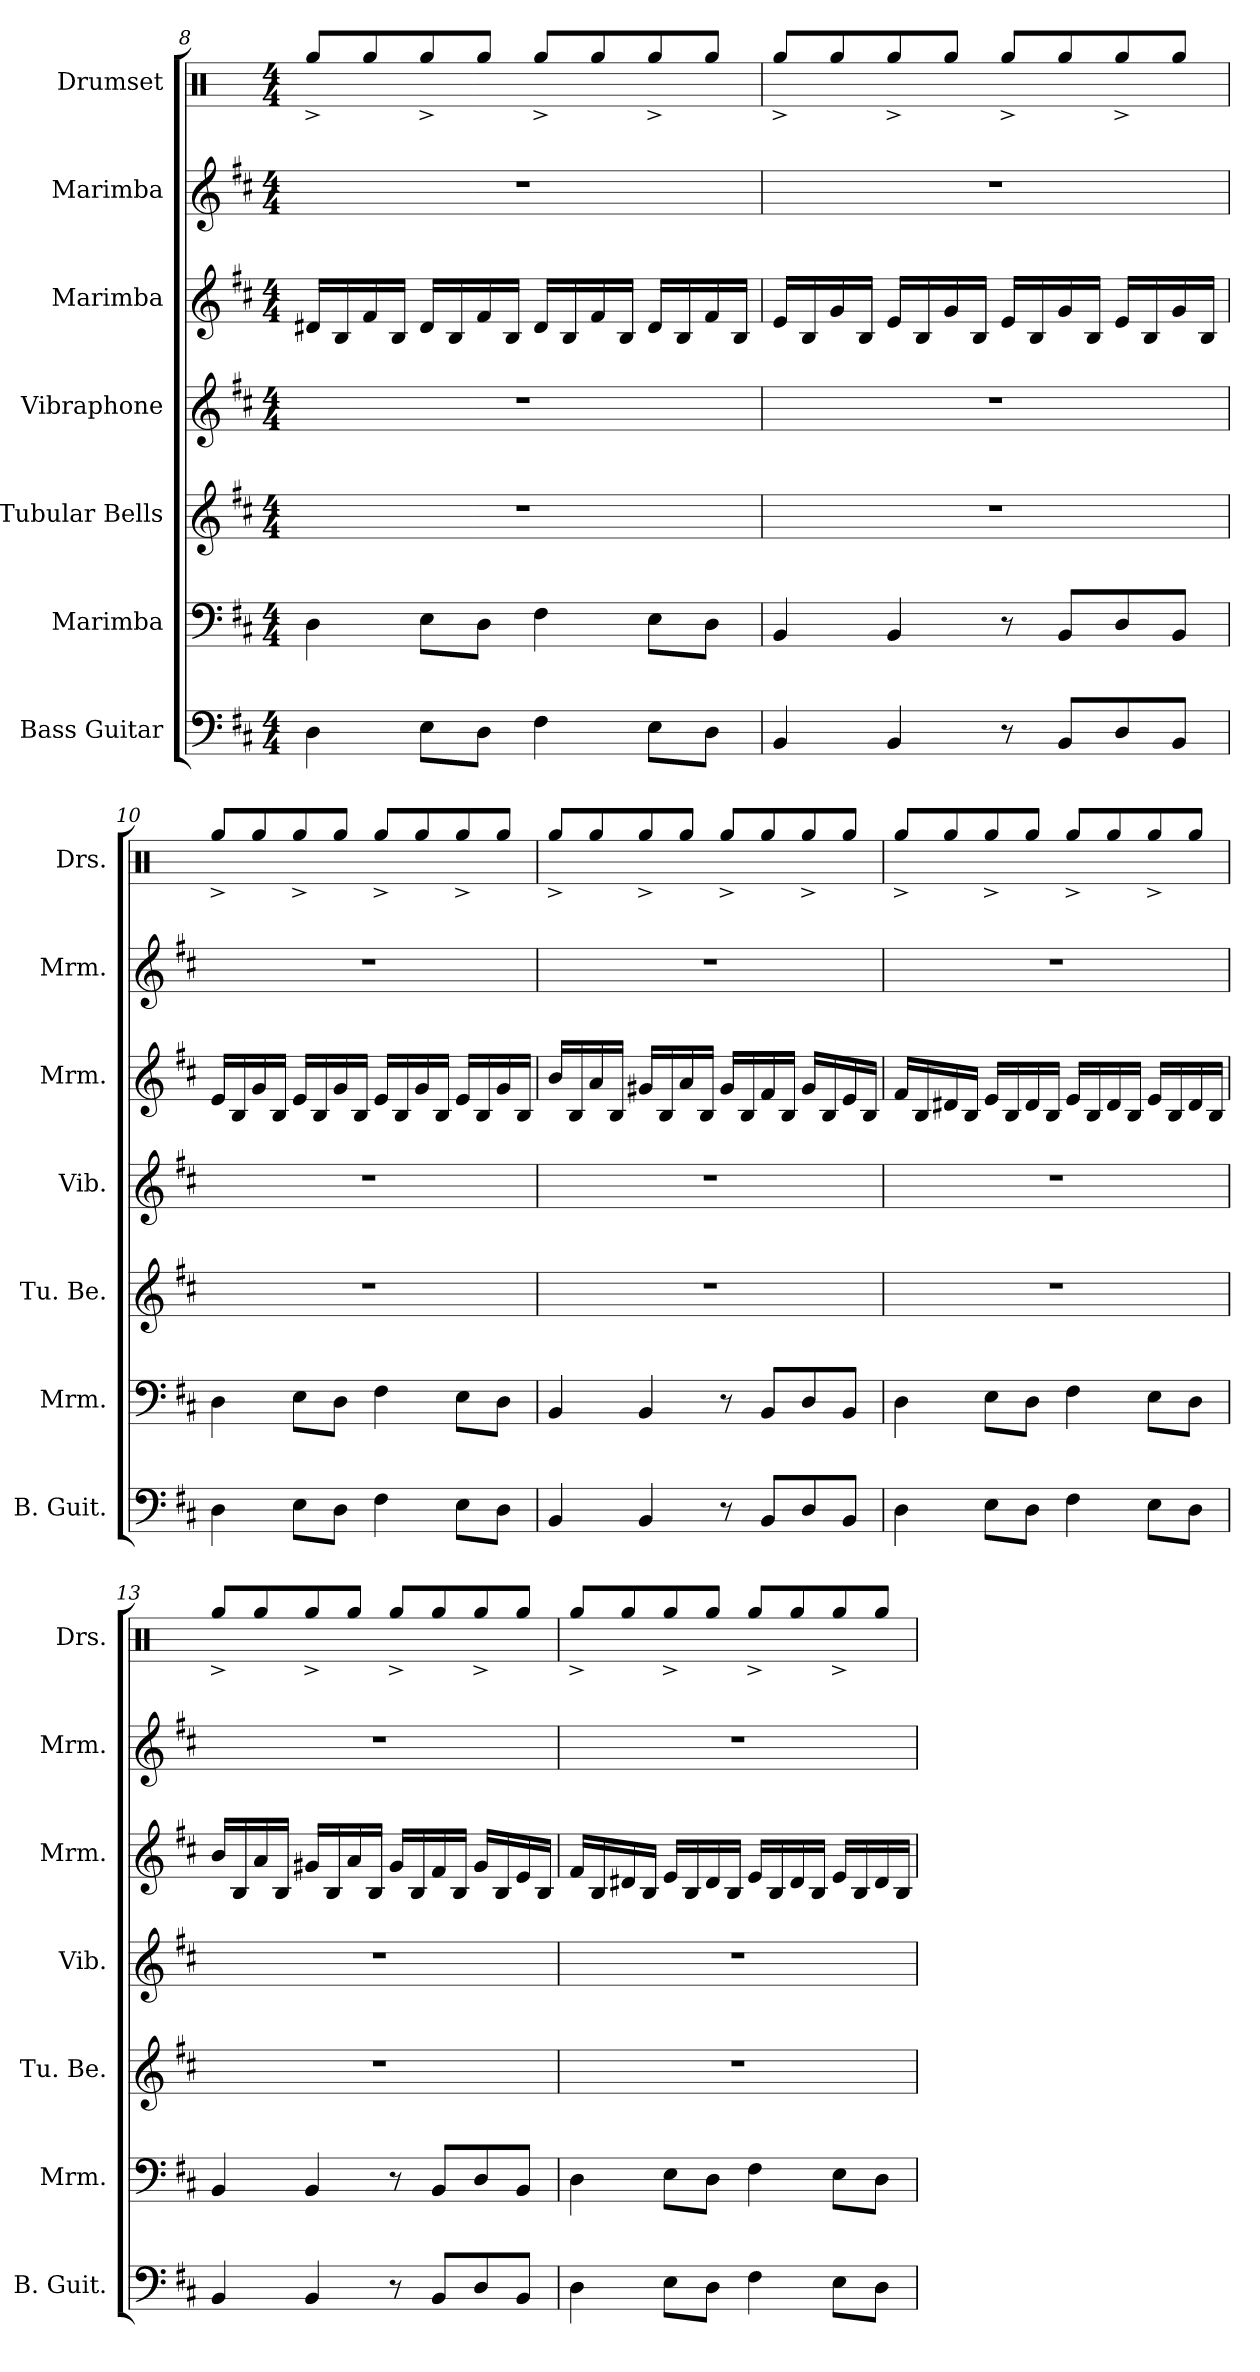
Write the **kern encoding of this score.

**kern	**kern	**kern	**kern	**kern	**kern	**kern
*part7	*part6	*part5	*part4	*part3	*part2	*part1
*staff7	*staff6	*staff5	*staff4	*staff3	*staff2	*staff1
*I"Bass Guitar	*I"Marimba	*I"Tubular Bells	*I"Vibraphone	*I"Marimba	*I"Marimba	*I"Drumset
*I'B. Guit.	*I'Mrm.	*I'Tu. Be.	*I'Vib.	*I'Mrm.	*I'Mrm.	*I'Drs.
*clefF4	*clefF4	*clefG2	*clefG2	*clefG2	*clefG2	*clefX
*ITrd7c12	*	*	*	*	*	*
*k[f#c#]	*k[f#c#]	*k[f#c#]	*k[f#c#]	*k[f#c#]	*k[f#c#]	*k[]
*M4/4	*M4/4	*M4/4	*M4/4	*M4/4	*M4/4	*M4/4
=8	=8	=8	=8	=8	=8	=8
4DD\	4D\	1r	1r	16d#X/LL	1r	8Rgg^/L
.	.	.	.	16B/	.	.
.	.	.	.	16f#/	.	8Rgg/
.	.	.	.	16B/JJ	.	.
8EE\L	8E\L	.	.	16d#/LL	.	8Rgg^/
.	.	.	.	16B/	.	.
8DD\J	8D\J	.	.	16f#/	.	8Rgg/J
.	.	.	.	16B/JJ	.	.
4FF#\	4F#\	.	.	16d#/LL	.	8Rgg^/L
.	.	.	.	16B/	.	.
.	.	.	.	16f#/	.	8Rgg/
.	.	.	.	16B/JJ	.	.
8EE\L	8E\L	.	.	16d#/LL	.	8Rgg^/
.	.	.	.	16B/	.	.
8DD\J	8D\J	.	.	16f#/	.	8Rgg/J
.	.	.	.	16B/JJ	.	.
=9	=9	=9	=9	=9	=9	=9
4BBB/	4BB/	1r	1r	16e/LL	1r	8Rgg^/L
.	.	.	.	16B/	.	.
.	.	.	.	16g/	.	8Rgg/
.	.	.	.	16B/JJ	.	.
4BBB/	4BB/	.	.	16e/LL	.	8Rgg^/
.	.	.	.	16B/	.	.
.	.	.	.	16g/	.	8Rgg/J
.	.	.	.	16B/JJ	.	.
8r	8r	.	.	16e/LL	.	8Rgg^/L
.	.	.	.	16B/	.	.
8BBB/L	8BB/L	.	.	16g/	.	8Rgg/
.	.	.	.	16B/JJ	.	.
8DD/	8D/	.	.	16e/LL	.	8Rgg^/
.	.	.	.	16B/	.	.
8BBB/J	8BB/J	.	.	16g/	.	8Rgg/J
.	.	.	.	16B/JJ	.	.
=10	=10	=10	=10	=10	=10	=10
4DD\	4D\	1r	1r	16e/LL	1r	8Rgg^/L
.	.	.	.	16B/	.	.
.	.	.	.	16g/	.	8Rgg/
.	.	.	.	16B/JJ	.	.
8EE\L	8E\L	.	.	16e/LL	.	8Rgg^/
.	.	.	.	16B/	.	.
8DD\J	8D\J	.	.	16g/	.	8Rgg/J
.	.	.	.	16B/JJ	.	.
4FF#\	4F#\	.	.	16e/LL	.	8Rgg^/L
.	.	.	.	16B/	.	.
.	.	.	.	16g/	.	8Rgg/
.	.	.	.	16B/JJ	.	.
8EE\L	8E\L	.	.	16e/LL	.	8Rgg^/
.	.	.	.	16B/	.	.
8DD\J	8D\J	.	.	16g/	.	8Rgg/J
.	.	.	.	16B/JJ	.	.
!!LO:LB:g=z
=11	=11	=11	=11	=11	=11	=11
4BBB/	4BB/	1r	1r	16b/LL	1r	8Rgg^/L
.	.	.	.	16B/	.	.
.	.	.	.	16a/	.	8Rgg/
.	.	.	.	16B/JJ	.	.
4BBB/	4BB/	.	.	16g#X/LL	.	8Rgg^/
.	.	.	.	16B/	.	.
.	.	.	.	16a/	.	8Rgg/J
.	.	.	.	16B/JJ	.	.
8r	8r	.	.	16g#/LL	.	8Rgg^/L
.	.	.	.	16B/	.	.
8BBB/L	8BB/L	.	.	16f#/	.	8Rgg/
.	.	.	.	16B/JJ	.	.
8DD/	8D/	.	.	16g#/LL	.	8Rgg^/
.	.	.	.	16B/	.	.
8BBB/J	8BB/J	.	.	16e/	.	8Rgg/J
.	.	.	.	16B/JJ	.	.
=12	=12	=12	=12	=12	=12	=12
4DD\	4D\	1r	1r	16f#/LL	1r	8Rgg^/L
.	.	.	.	16B/	.	.
.	.	.	.	16d#X/	.	8Rgg/
.	.	.	.	16B/JJ	.	.
8EE\L	8E\L	.	.	16e/LL	.	8Rgg^/
.	.	.	.	16B/	.	.
8DD\J	8D\J	.	.	16d#/	.	8Rgg/J
.	.	.	.	16B/JJ	.	.
4FF#\	4F#\	.	.	16e/LL	.	8Rgg^/L
.	.	.	.	16B/	.	.
.	.	.	.	16d#/	.	8Rgg/
.	.	.	.	16B/JJ	.	.
8EE\L	8E\L	.	.	16e/LL	.	8Rgg^/
.	.	.	.	16B/	.	.
8DD\J	8D\J	.	.	16d#/	.	8Rgg/J
.	.	.	.	16B/JJ	.	.
=13	=13	=13	=13	=13	=13	=13
4BBB/	4BB/	1r	1r	16b/LL	1r	8Rgg^/L
.	.	.	.	16B/	.	.
.	.	.	.	16a/	.	8Rgg/
.	.	.	.	16B/JJ	.	.
4BBB/	4BB/	.	.	16g#X/LL	.	8Rgg^/
.	.	.	.	16B/	.	.
.	.	.	.	16a/	.	8Rgg/J
.	.	.	.	16B/JJ	.	.
8r	8r	.	.	16g#/LL	.	8Rgg^/L
.	.	.	.	16B/	.	.
8BBB/L	8BB/L	.	.	16f#/	.	8Rgg/
.	.	.	.	16B/JJ	.	.
8DD/	8D/	.	.	16g#/LL	.	8Rgg^/
.	.	.	.	16B/	.	.
8BBB/J	8BB/J	.	.	16e/	.	8Rgg/J
.	.	.	.	16B/JJ	.	.
=14	=14	=14	=14	=14	=14	=14
4DD\	4D\	1r	1r	16f#/LL	1r	8Rgg^/L
.	.	.	.	16B/	.	.
.	.	.	.	16d#X/	.	8Rgg/
.	.	.	.	16B/JJ	.	.
8EE\L	8E\L	.	.	16e/LL	.	8Rgg^/
.	.	.	.	16B/	.	.
8DD\J	8D\J	.	.	16d#/	.	8Rgg/J
.	.	.	.	16B/JJ	.	.
4FF#\	4F#\	.	.	16e/LL	.	8Rgg^/L
.	.	.	.	16B/	.	.
.	.	.	.	16d#/	.	8Rgg/
.	.	.	.	16B/JJ	.	.
8EE\L	8E\L	.	.	16e/LL	.	8Rgg^/
.	.	.	.	16B/	.	.
8DD\J	8D\J	.	.	16d#/	.	8Rgg/J
.	.	.	.	16B/JJ	.	.
=	=	=	=	=	=	=
*-	*-	*-	*-	*-	*-	*-
